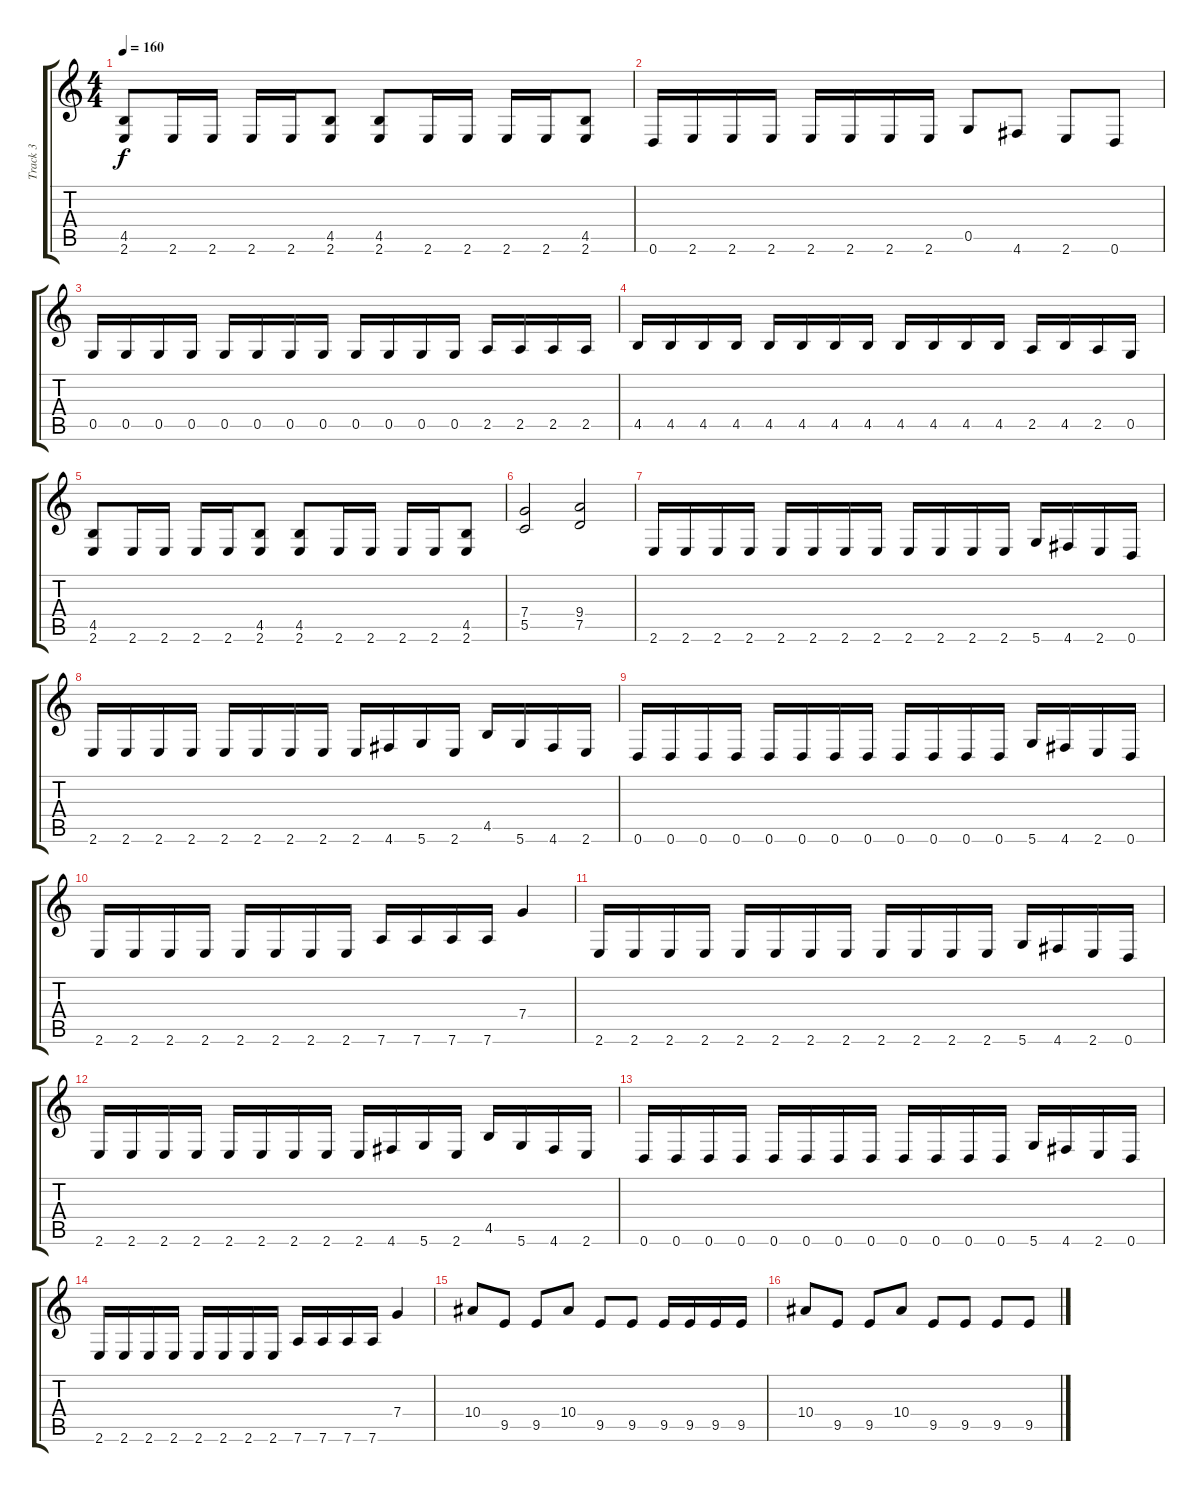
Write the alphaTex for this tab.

\track ("Track 3" "Track 3") {instrument distortionguitar}
\staff {score tabs}
\tuning (D4 A3 F3 C3 G2 D2) {hide}
\ts (4 4)
\tempo 160
\clef g2
\ks c
(4.5 2.6).8{dy f} 2.6.16 2.6.16 2.6.16 2.6.16 (4.5 2.6).8 (4.5 2.6).8 2.6.16 2.6.16 2.6.16 2.6.16 (4.5 2.6).8 |
0.6.16 2.6.16 2.6.16 2.6.16 2.6.16 2.6.16 2.6.16 2.6.16 0.5.8 4.6.8 2.6.8 0.6.8 |
0.5.16{instrument distortionguitar} 0.5.16 0.5.16 0.5.16 0.5.16 0.5.16 0.5.16 0.5.16 0.5.16 0.5.16 0.5.16 0.5.16 2.5.16 2.5.16 2.5.16 2.5.16 |
4.5.16 4.5.16 4.5.16 4.5.16 4.5.16 4.5.16 4.5.16 4.5.16 4.5.16 4.5.16 4.5.16 4.5.16 2.5.16 4.5.16 2.5.16 0.5.16 |
(4.5 2.6).8 2.6.16 2.6.16 2.6.16 2.6.16 (4.5 2.6).8 (4.5 2.6).8 2.6.16 2.6.16 2.6.16 2.6.16 (4.5 2.6).8 |
(7.4 5.5).2 (9.4 7.5).2 |
2.6.16{instrument distortionguitar} 2.6.16 2.6.16 2.6.16 2.6.16 2.6.16 2.6.16 2.6.16 2.6.16 2.6.16 2.6.16 2.6.16 5.6.16 4.6.16 2.6.16 0.6.16 |
2.6.16 2.6.16 2.6.16 2.6.16 2.6.16 2.6.16 2.6.16 2.6.16 2.6.16 4.6.16 5.6.16 2.6.16 4.5.16 5.6.16 4.6.16 2.6.16 |
0.6.16 0.6.16 0.6.16 0.6.16 0.6.16 0.6.16 0.6.16 0.6.16 0.6.16 0.6.16 0.6.16 0.6.16 5.6.16 4.6.16 2.6.16 0.6.16 |
2.6.16 2.6.16 2.6.16 2.6.16 2.6.16 2.6.16 2.6.16 2.6.16 7.6.16 7.6.16 7.6.16 7.6.16 7.4.4{instrument guitarharmonics} |
2.6.16{instrument distortionguitar} 2.6.16 2.6.16 2.6.16 2.6.16 2.6.16 2.6.16 2.6.16 2.6.16 2.6.16 2.6.16 2.6.16 5.6.16 4.6.16 2.6.16 0.6.16 |
2.6.16 2.6.16 2.6.16 2.6.16 2.6.16 2.6.16 2.6.16 2.6.16 2.6.16 4.6.16 5.6.16 2.6.16 4.5.16 5.6.16 4.6.16 2.6.16 |
0.6.16 0.6.16 0.6.16 0.6.16 0.6.16 0.6.16 0.6.16 0.6.16 0.6.16 0.6.16 0.6.16 0.6.16 5.6.16 4.6.16 2.6.16 0.6.16 |
2.6.16 2.6.16 2.6.16 2.6.16 2.6.16 2.6.16 2.6.16 2.6.16 7.6.16 7.6.16 7.6.16 7.6.16 7.4.4{instrument guitarharmonics} |
10.4.8 9.5.8{instrument distortionguitar} 9.5.8 10.4.8{instrument guitarharmonics} 9.5.8{instrument distortionguitar} 9.5.8 9.5.16 9.5.16 9.5.16 9.5.16 |
10.4.8{instrument guitarharmonics} 9.5.8{instrument distortionguitar} 9.5.8 10.4.8{instrument guitarharmonics} 9.5.8{instrument distortionguitar} 9.5.8 9.5.8 9.5.8
